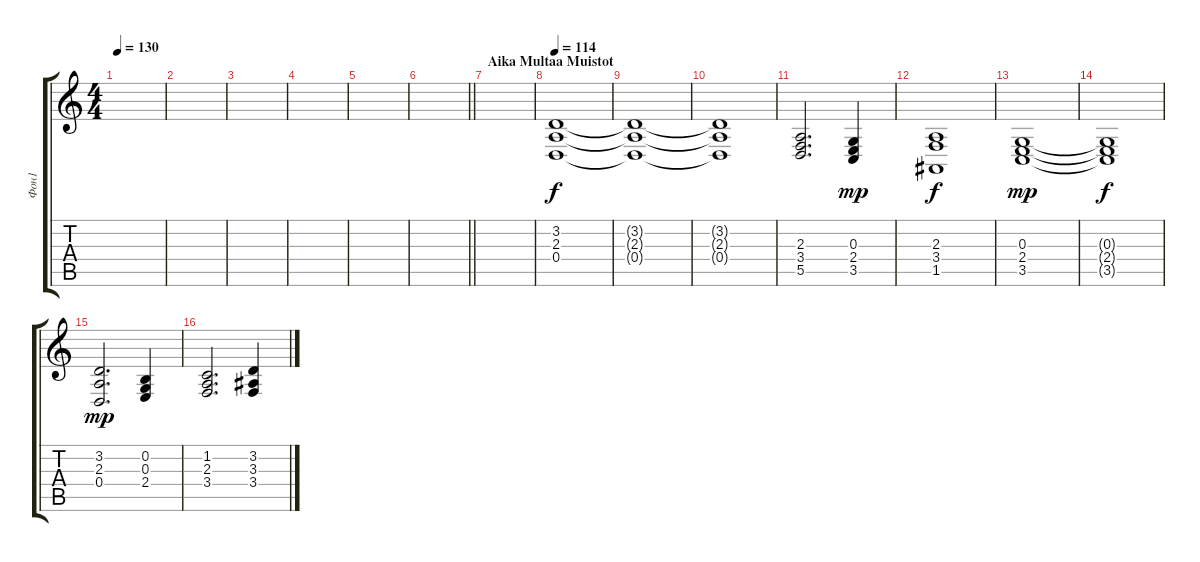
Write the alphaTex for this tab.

\track ("Фон1" "Фон1") {instrument stringensemble1}
\staff {score tabs}
\tuning (E4 B3 G3 D3 A2 E2) {hide}
\ts (4 4)
\tempo 130
\clef g2
\ks c
|
|
|
|
|
\barLineRight lightlight
|
\section ("" "Aika Multaa Muistot")
|
\tempo 114
(3.2 2.3 0.4).1{volume 6} |
(3.2{t} 2.3{t} 0.4{t}).1{dy f} |
(3.2{t} 2.3{t} 0.4{t}).1 |
(2.3 3.4 5.5).2{d} (0.3 2.4 3.5).4{dy mp} |
(2.3 3.4 1.5).1{dy f} |
(0.3 2.4 3.5).1{dy mp} |
(0.3{t} 2.4{t} 3.5{t}).1{dy f} |
(3.2 2.3 0.4).2{d dy mp} (0.2 0.3 2.4).4 |
(1.2 2.3 3.4).2{d} (3.2 3.3 3.4).4
